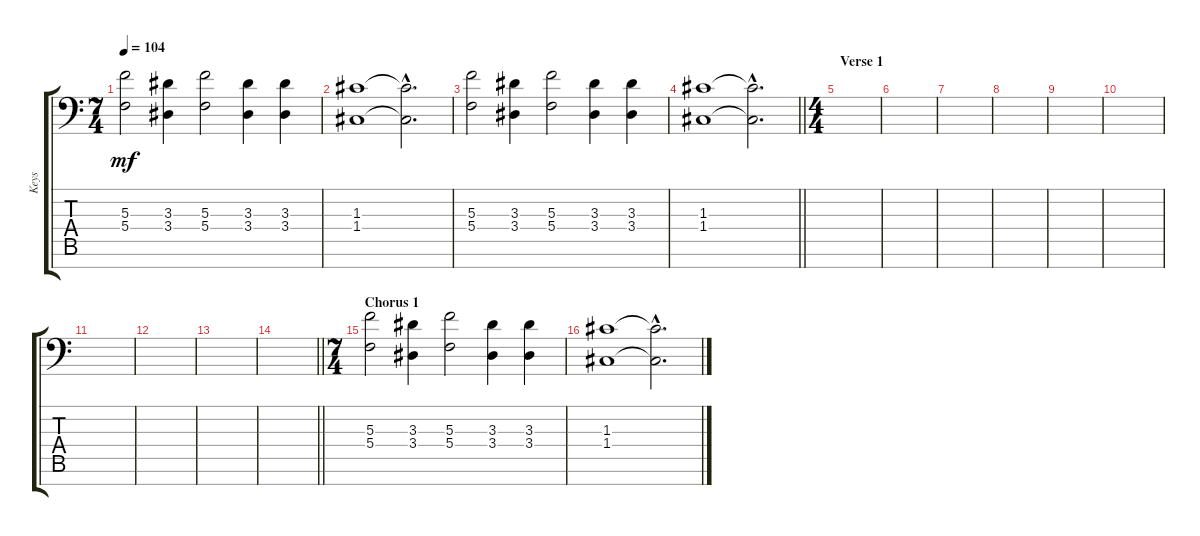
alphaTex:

\track ("Keys" "Keys") {instrument pad1newage}
\staff {score tabs}
\tuning (C6 C5 C4 C3 C2 C1 C0) {hide}
\ts (7 4)
\tempo 104
\clef f4
\ks c
(5.3 5.4).2{dy mf instrument pad1newage} (3.3 3.4).4 (5.3 5.4).2 (3.3 3.4).4 (3.3 3.4).4 |
(1.3 1.4).1 (1.3{hac t} 1.4{hac t}).2{d} |
(5.3 5.4).2 (3.3 3.4).4 (5.3 5.4).2 (3.3 3.4).4 (3.3 3.4).4 |
\barLineRight lightlight
(1.3 1.4).1 (1.3{hac t} 1.4{hac t}).2{d} |
\ts (4 4)
\section ("" "Verse 1")
|
|
|
|
|
|
|
|
|
\barLineRight lightlight
|
\ts (7 4)
\section ("" "Chorus 1")
(5.3 5.4).2 (3.3 3.4).4 (5.3 5.4).2 (3.3 3.4).4 (3.3 3.4).4 |
(1.3 1.4).1 (1.3{hac t} 1.4{hac t}).2{d}
